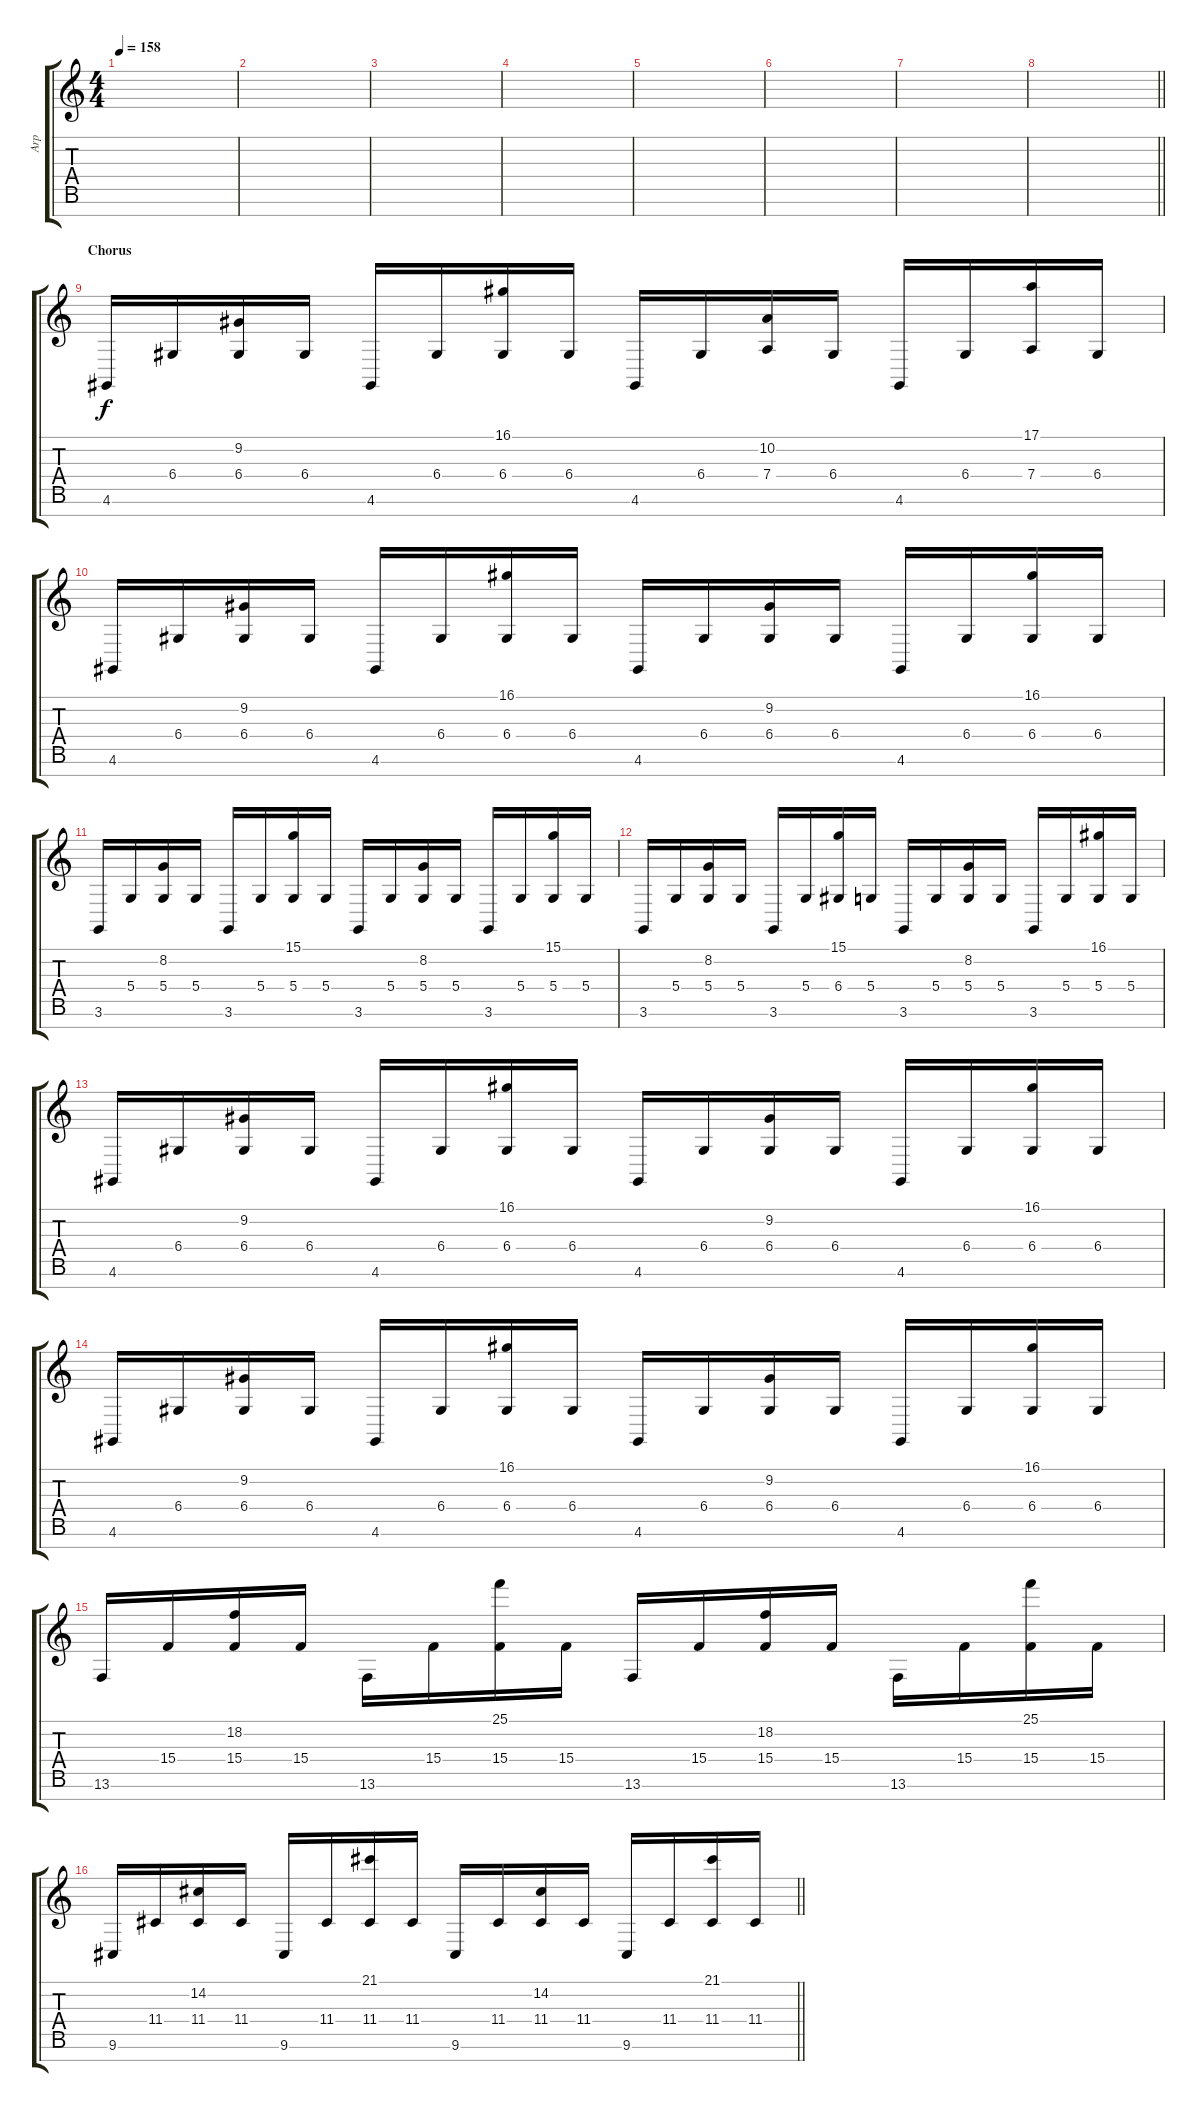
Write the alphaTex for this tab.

\track ("Arp" "Arp") {instrument lead2sawtooth}
\staff {score tabs}
\tuning (E4 B3 G3 D3 A2 E2 B1) {hide}
\ts (4 4)
\tempo 158
\clef g2
\ks c
|
|
|
|
|
|
|
\barLineRight lightlight
|
\section ("" "Chorus")
4.6.16 6.4.16 (9.2 6.4).16 6.4.16 4.6.16 6.4.16 (16.1 6.4).16 6.4.16 4.6.16 6.4.16 (10.2 7.4).16 6.4.16 4.6.16 6.4.16 (17.1 7.4).16 6.4.16 |
4.6.16 6.4.16 (9.2 6.4).16 6.4.16 4.6.16 6.4.16 (16.1 6.4).16 6.4.16 4.6.16 6.4.16 (9.2 6.4).16 6.4.16 4.6.16 6.4.16 (16.1 6.4).16 6.4.16 |
3.6.16 5.4.16 (8.2 5.4).16 5.4.16 3.6.16 5.4.16 (15.1 5.4).16 5.4.16 3.6.16 5.4.16 (8.2 5.4).16 5.4.16 3.6.16 5.4.16 (15.1 5.4).16 5.4.16 |
3.6.16 5.4.16 (8.2 5.4).16 5.4.16 3.6.16 5.4.16 (15.1 6.4).16 5.4.16 3.6.16 5.4.16 (8.2 5.4).16 5.4.16 3.6.16 5.4.16 (16.1 5.4).16 5.4.16 |
4.6.16 6.4.16 (9.2 6.4).16 6.4.16 4.6.16 6.4.16 (16.1 6.4).16 6.4.16 4.6.16 6.4.16 (9.2 6.4).16 6.4.16 4.6.16 6.4.16 (16.1 6.4).16 6.4.16 |
4.6.16 6.4.16 (9.2 6.4).16 6.4.16 4.6.16 6.4.16 (16.1 6.4).16 6.4.16 4.6.16 6.4.16 (9.2 6.4).16 6.4.16 4.6.16 6.4.16 (16.1 6.4).16 6.4.16 |
13.6.16 15.4.16 (18.2 15.4).16 15.4.16 13.6.16 15.4.16 (25.1 15.4).16 15.4.16 13.6.16 15.4.16 (18.2 15.4).16 15.4.16 13.6.16 15.4.16 (25.1 15.4).16 15.4.16 |
\barLineRight lightlight
9.6.16 11.4.16 (14.2 11.4).16 11.4.16 9.6.16 11.4.16 (21.1 11.4).16 11.4.16 9.6.16 11.4.16 (14.2 11.4).16 11.4.16 9.6.16 11.4.16 (21.1 11.4).16 11.4.16
